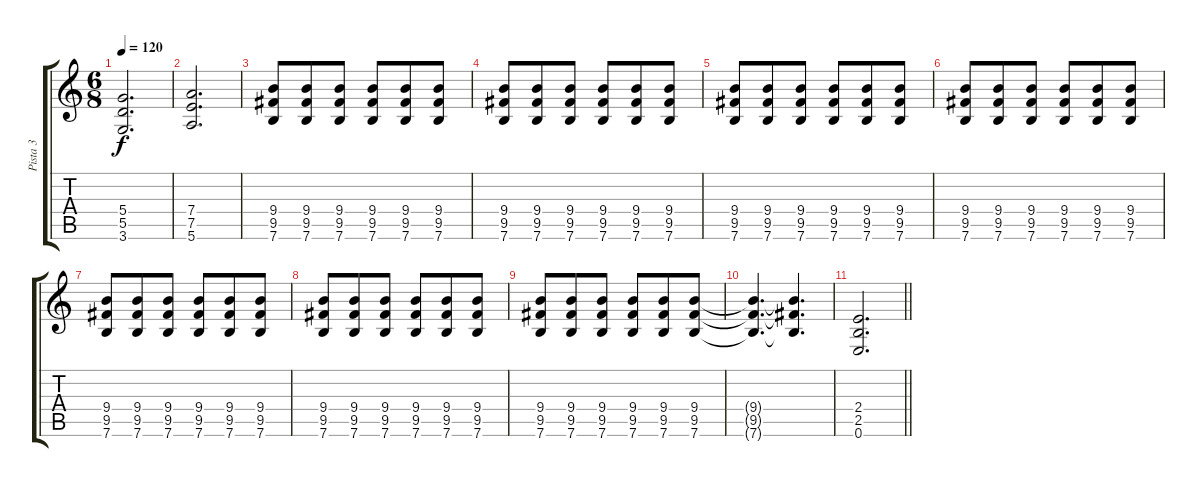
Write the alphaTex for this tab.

\track ("Pista 3" "Pista 3") {instrument distortionguitar}
\staff {score tabs}
\tuning (E4 B3 G3 D3 A2 E2) {hide}
\ts (6 8)
\tempo 120
\clef g2
\ks c
(5.4 5.5 3.6).2{d dy f} |
(7.4 7.5 5.6).2{d} |
(9.4 9.5 7.6).8 (9.4 9.5 7.6).8 (9.4 9.5 7.6).8 (9.4 9.5 7.6).8 (9.4 9.5 7.6).8 (9.4 9.5 7.6).8 |
(9.4 9.5 7.6).8 (9.4 9.5 7.6).8 (9.4 9.5 7.6).8 (9.4 9.5 7.6).8 (9.4 9.5 7.6).8 (9.4 9.5 7.6).8 |
(9.4 9.5 7.6).8 (9.4 9.5 7.6).8 (9.4 9.5 7.6).8 (9.4 9.5 7.6).8 (9.4 9.5 7.6).8 (9.4 9.5 7.6).8 |
(9.4 9.5 7.6).8 (9.4 9.5 7.6).8 (9.4 9.5 7.6).8 (9.4 9.5 7.6).8 (9.4 9.5 7.6).8 (9.4 9.5 7.6).8 |
(9.4 9.5 7.6).8 (9.4 9.5 7.6).8 (9.4 9.5 7.6).8 (9.4 9.5 7.6).8 (9.4 9.5 7.6).8 (9.4 9.5 7.6).8 |
(9.4 9.5 7.6).8 (9.4 9.5 7.6).8 (9.4 9.5 7.6).8 (9.4 9.5 7.6).8 (9.4 9.5 7.6).8 (9.4 9.5 7.6).8 |
(9.4 9.5 7.6).8 (9.4 9.5 7.6).8 (9.4 9.5 7.6).8 (9.4 9.5 7.6).8 (9.4 9.5 7.6).8 (9.4 9.5 7.6).8 |
(9.4{t} 9.5{t} 7.6{t}).4{d} (9.4{t} 9.5{t} 7.6{t}).4{d} |
\barLineRight lightlight
(2.4 2.5 0.6).2{d}
